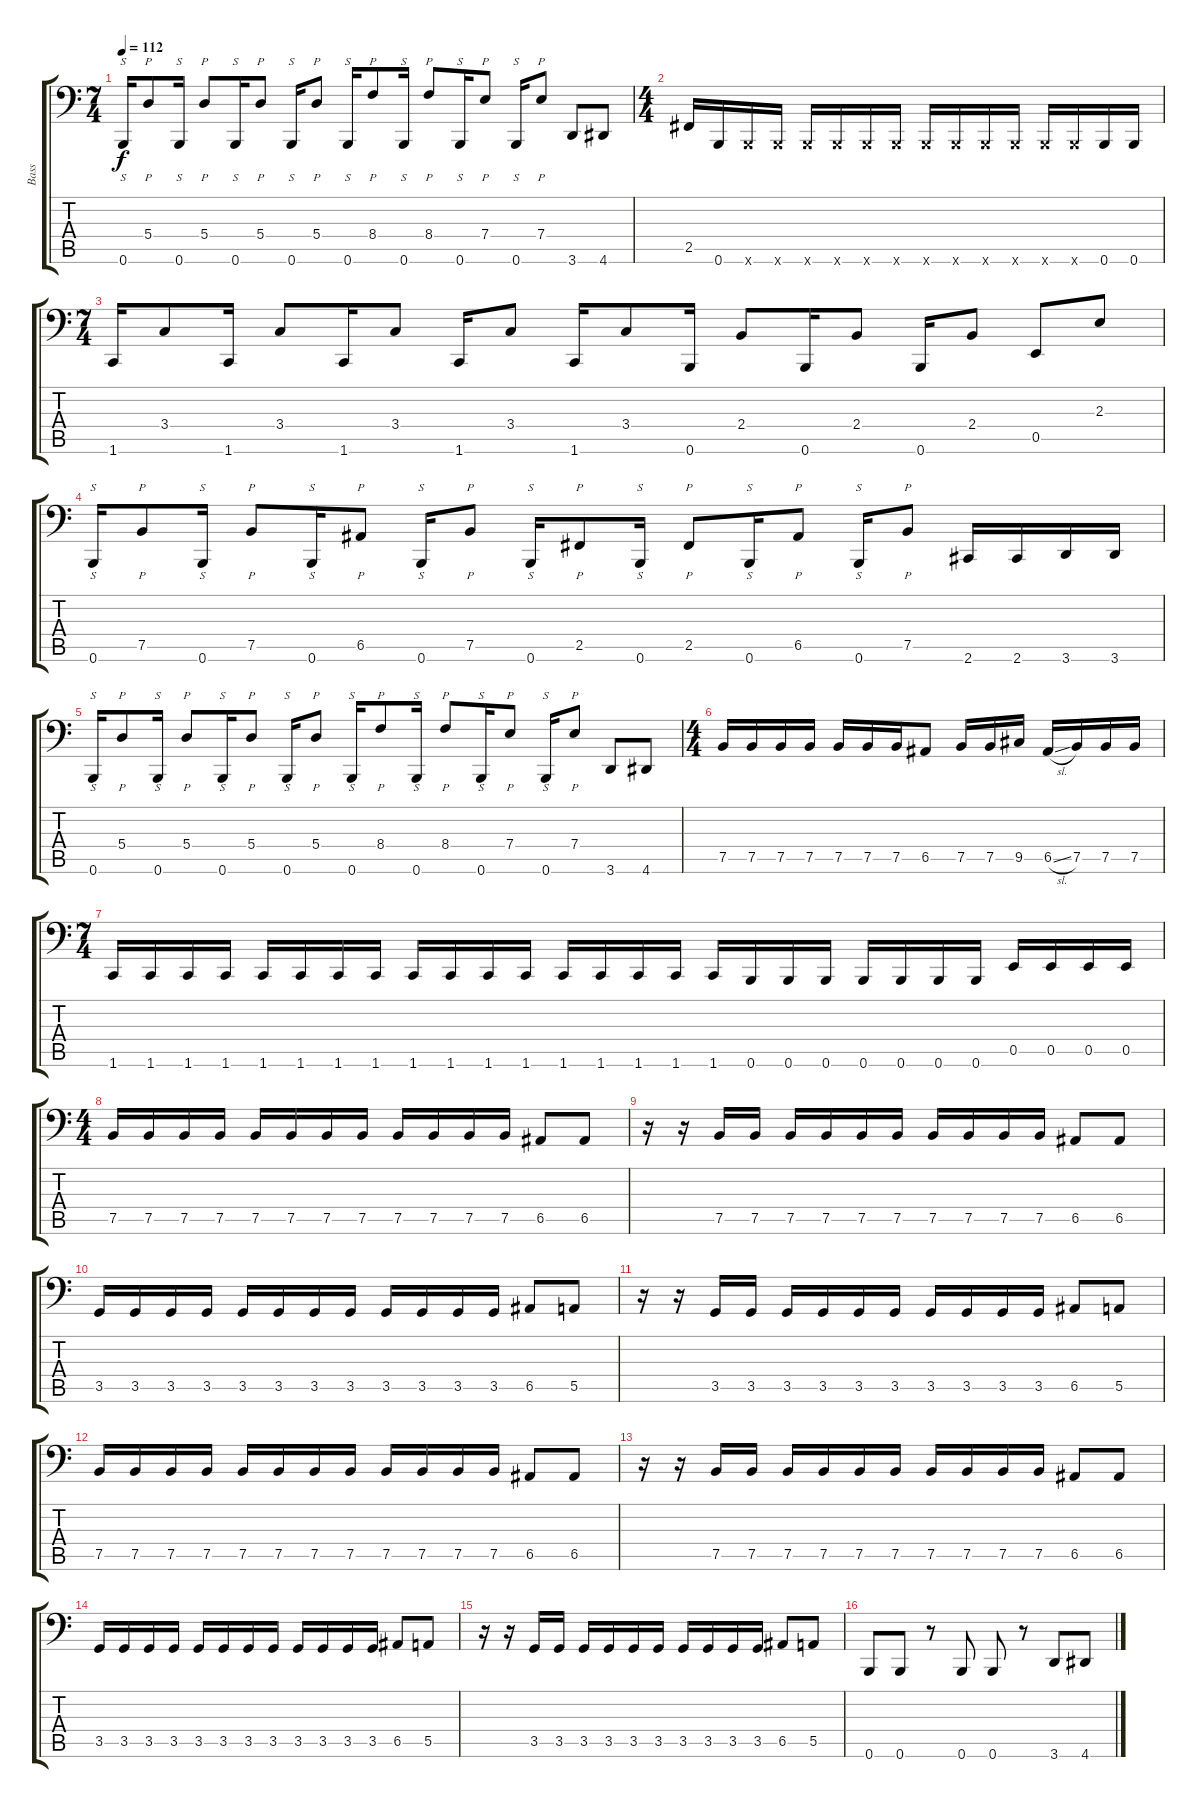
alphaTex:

\track ("Bass" "Bass") {instrument electricbassfinger}
\staff {score tabs}
\tuning (C3 G2 D2 A1 E1 B0) {hide}
\ts (7 4)
\tempo 112
\clef f4
\ks c
0.6.16{s dy f} 5.4.8{p} 0.6.16{s} 5.4.8{p} 0.6.16{s} 5.4.8{p} 0.6.16{s} 5.4.8{p} 0.6.16{s} 8.4.8{p} 0.6.16{s} 8.4.8{p} 0.6.16{s} 7.4.8{p} 0.6.16{s} 7.4.8{p} 3.6.8 4.6.8 |
\ts (4 4)
2.5.16 0.6.16 0.6{x}.16 0.6{x}.16 0.6{x}.16 0.6{x}.16 0.6{x}.16 0.6{x}.16 0.6{x}.16 0.6{x}.16 0.6{x}.16 0.6{x}.16 0.6{x}.16 0.6{x}.16 0.6.16 0.6.16 |
\ts (7 4)
1.6.16 3.4.8 1.6.16 3.4.8 1.6.16 3.4.8 1.6.16 3.4.8 1.6.16 3.4.8 0.6.16 2.4.8 0.6.16 2.4.8 0.6.16 2.4.8 0.5.8 2.3.8 |
0.6.16{s} 7.5.8{p} 0.6.16{s} 7.5.8{p} 0.6.16{s} 6.5.8{p} 0.6.16{s} 7.5.8{p} 0.6.16{s} 2.5.8{p} 0.6.16{s} 2.5.8{p} 0.6.16{s} 6.5.8{p} 0.6.16{s} 7.5.8{p} 2.6.16 2.6.16 3.6.16 3.6.16 |
0.6.16{s} 5.4.8{p} 0.6.16{s} 5.4.8{p} 0.6.16{s} 5.4.8{p} 0.6.16{s} 5.4.8{p} 0.6.16{s} 8.4.8{p} 0.6.16{s} 8.4.8{p} 0.6.16{s} 7.4.8{p} 0.6.16{s} 7.4.8{p} 3.6.8 4.6.8 |
\ts (4 4)
7.5.16 7.5.16 7.5.16 7.5.16 7.5.16 7.5.16 7.5.16 6.5.8 7.5.16 7.5.16 9.5.16 6.5{sl}.16 7.5.16 7.5.16 7.5.16 |
\ts (7 4)
1.6.16 1.6.16 1.6.16 1.6.16 1.6.16 1.6.16 1.6.16 1.6.16 1.6.16 1.6.16 1.6.16 1.6.16 1.6.16 1.6.16 1.6.16 1.6.16 1.6.16 0.6.16 0.6.16 0.6.16 0.6.16 0.6.16 0.6.16 0.6.16 0.5.16 0.5.16 0.5.16 0.5.16 |
\ts (4 4)
7.5.16 7.5.16 7.5.16 7.5.16 7.5.16 7.5.16 7.5.16 7.5.16 7.5.16 7.5.16 7.5.16 7.5.16 6.5.8 6.5.8 |
r.16 r.16 7.5.16 7.5.16 7.5.16 7.5.16 7.5.16 7.5.16 7.5.16 7.5.16 7.5.16 7.5.16 6.5.8 6.5.8 |
3.5.16 3.5.16 3.5.16 3.5.16 3.5.16 3.5.16 3.5.16 3.5.16 3.5.16 3.5.16 3.5.16 3.5.16 6.5.8 5.5.8 |
r.16 r.16 3.5.16 3.5.16 3.5.16 3.5.16 3.5.16 3.5.16 3.5.16 3.5.16 3.5.16 3.5.16 6.5.8 5.5.8 |
7.5.16 7.5.16 7.5.16 7.5.16 7.5.16 7.5.16 7.5.16 7.5.16 7.5.16 7.5.16 7.5.16 7.5.16 6.5.8 6.5.8 |
r.16 r.16 7.5.16 7.5.16 7.5.16 7.5.16 7.5.16 7.5.16 7.5.16 7.5.16 7.5.16 7.5.16 6.5.8 6.5.8 |
3.5.16 3.5.16 3.5.16 3.5.16 3.5.16 3.5.16 3.5.16 3.5.16 3.5.16 3.5.16 3.5.16 3.5.16 6.5.8 5.5.8 |
r.16 r.16 3.5.16 3.5.16 3.5.16 3.5.16 3.5.16 3.5.16 3.5.16 3.5.16 3.5.16 3.5.16 6.5.8 5.5.8 |
0.6.8 0.6.8 r.8 0.6.8 0.6.8 r.8 3.6.8 4.6.8
